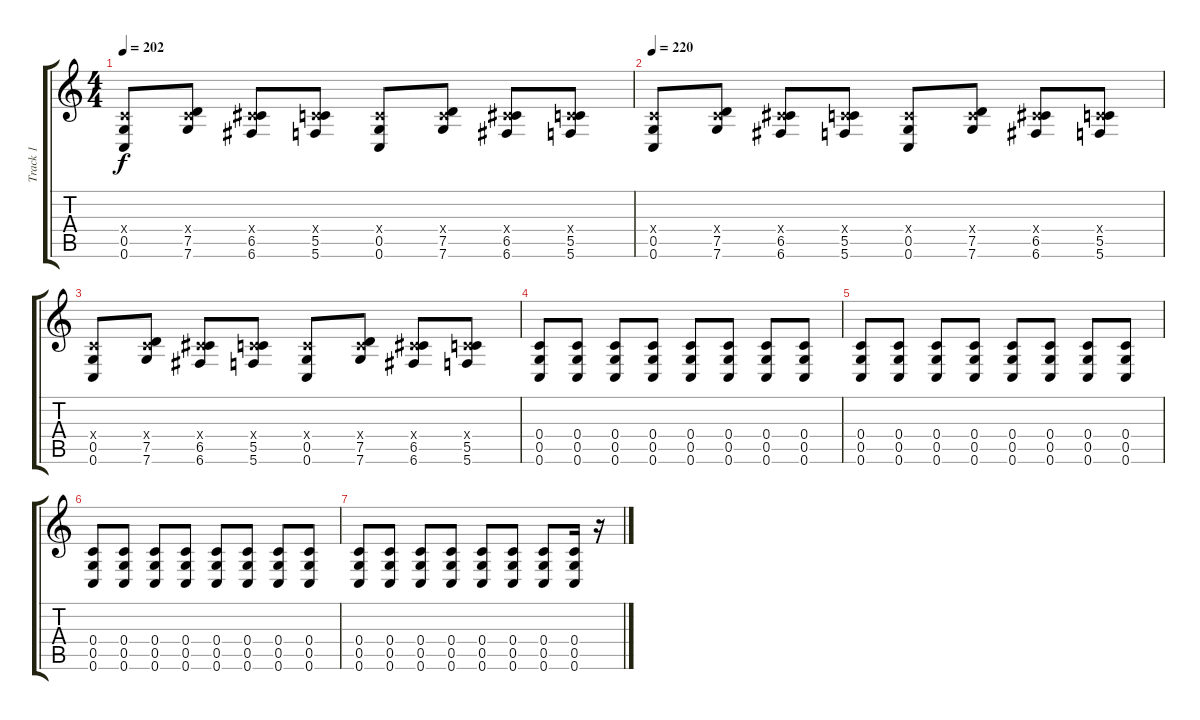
\track ("Track 1" "Track 1") {instrument overdrivenguitar}
\staff {score tabs}
\tuning (D4 A3 F3 C3 G2 C2) {hide}
\ts (4 4)
\tempo 202
\clef g2
\ks c
(0.4{x} 0.5 0.6).8{dy f} (0.4{x} 7.5 7.6).8 (0.4{x} 6.5 6.6).8 (0.4{x} 5.5 5.6).8 (0.4{x} 0.5 0.6).8 (0.4{x} 7.5 7.6).8 (0.4{x} 6.5 6.6).8 (0.4{x} 5.5 5.6).8 |
\tempo 220
(0.4{x} 0.5 0.6).8 (0.4{x} 7.5 7.6).8 (0.4{x} 6.5 6.6).8 (0.4{x} 5.5 5.6).8 (0.4{x} 0.5 0.6).8 (0.4{x} 7.5 7.6).8 (0.4{x} 6.5 6.6).8 (0.4{x} 5.5 5.6).8 |
(0.4{x} 0.5 0.6).8 (0.4{x} 7.5 7.6).8 (0.4{x} 6.5 6.6).8 (0.4{x} 5.5 5.6).8 (0.4{x} 0.5 0.6).8 (0.4{x} 7.5 7.6).8 (0.4{x} 6.5 6.6).8 (0.4{x} 5.5 5.6).8 |
(0.4 0.5 0.6).8 (0.4 0.5 0.6).8 (0.4 0.5 0.6).8 (0.4 0.5 0.6).8 (0.4 0.5 0.6).8 (0.4 0.5 0.6).8 (0.4 0.5 0.6).8 (0.4 0.5 0.6).8 |
(0.4 0.5 0.6).8 (0.4 0.5 0.6).8 (0.4 0.5 0.6).8 (0.4 0.5 0.6).8 (0.4 0.5 0.6).8 (0.4 0.5 0.6).8 (0.4 0.5 0.6).8 (0.4 0.5 0.6).8 |
(0.4 0.5 0.6).8 (0.4 0.5 0.6).8 (0.4 0.5 0.6).8 (0.4 0.5 0.6).8 (0.4 0.5 0.6).8 (0.4 0.5 0.6).8 (0.4 0.5 0.6).8 (0.4 0.5 0.6).8 |
(0.4 0.5 0.6).8 (0.4 0.5 0.6).8 (0.4 0.5 0.6).8 (0.4 0.5 0.6).8 (0.4 0.5 0.6).8 (0.4 0.5 0.6).8 (0.4 0.5 0.6).8 (0.4 0.5 0.6).16 r.16
